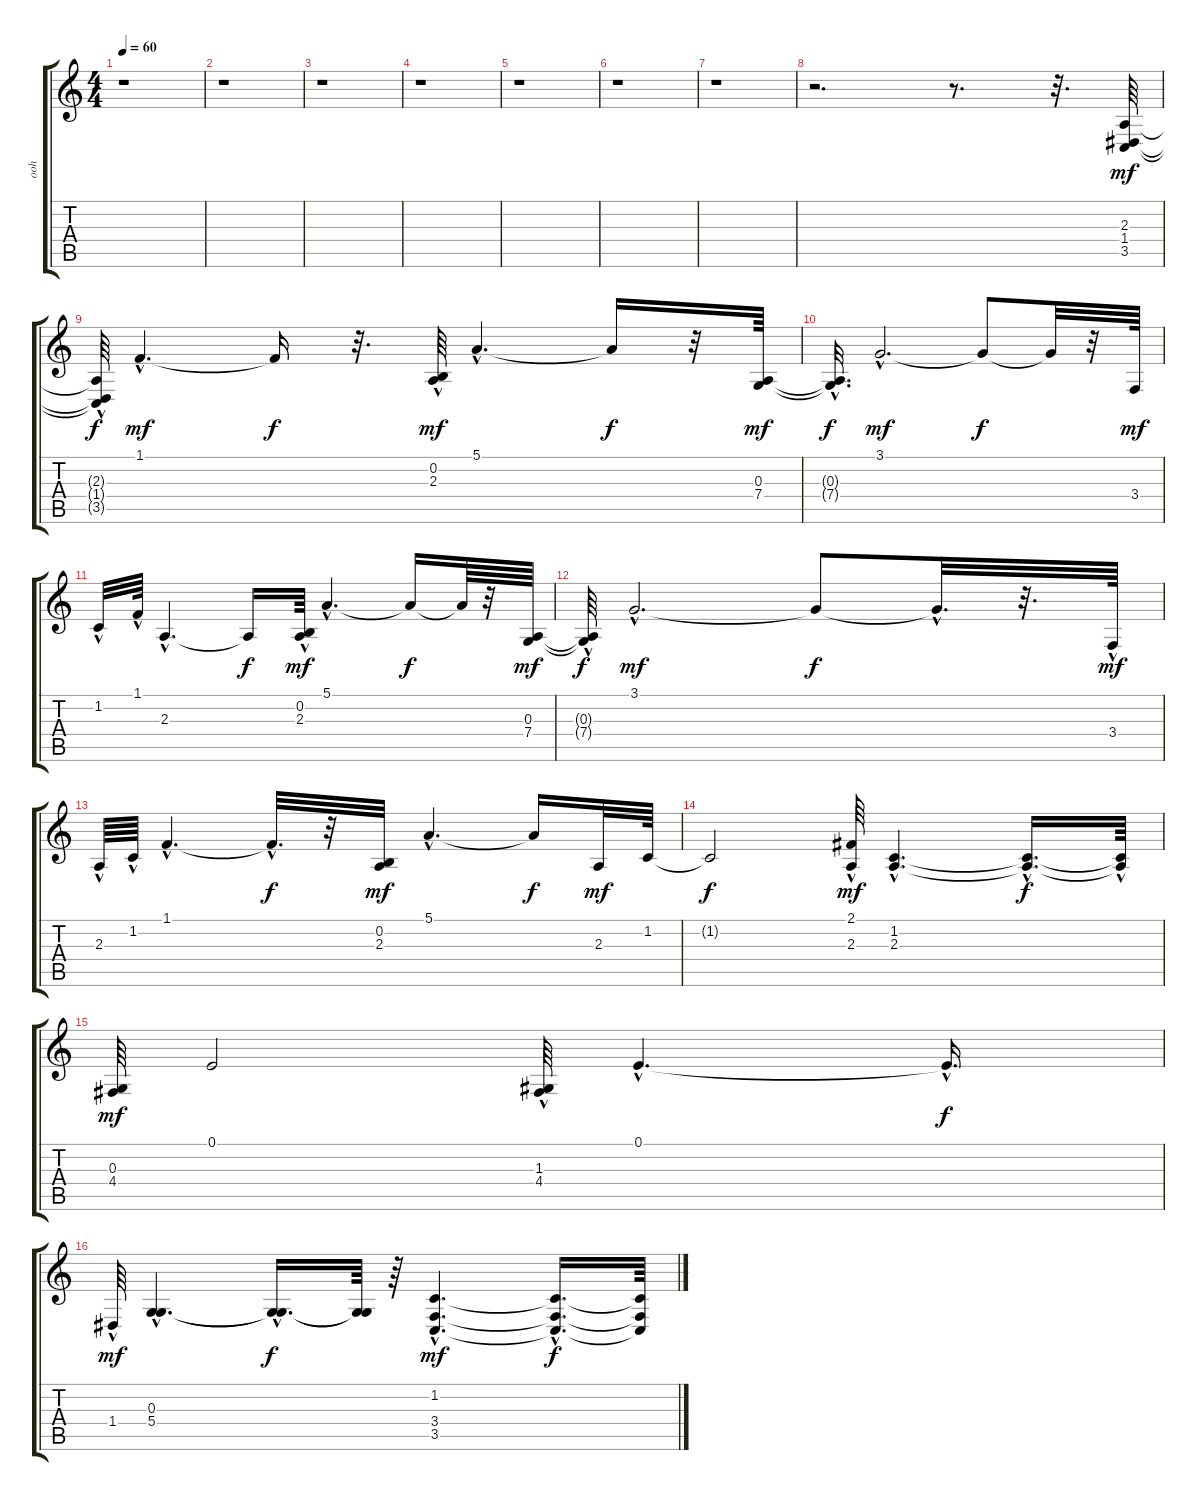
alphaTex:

\track ("ooh" "ooh") {instrument voiceoohs}
\staff {score tabs}
\tuning (E4 B3 G3 D3 A2 E2) {hide}
\ts (4 4)
\tempo 60
\clef g2
\ks c
r.1{dy f} |
r.1 |
r.1 |
r.1 |
r.1 |
r.1 |
r.1 |
r.2{d} r.8{d} r.32{d} (2.3 1.4 3.5).64{dy mf} |
(2.3{hac t} 1.4{hac t} 3.5{hac t}).64{dy f} 1.1{hac}.4{d dy mf} 1.1{t}.16{dy f} r.32{d} (0.2{hac} 2.3{hac}).64{dy mf} 5.1{hac}.4{d} 5.1{t}.16{dy f} r.32 (0.3 7.4).64{dy mf} |
(0.3{hac t} 7.4{hac t}).32{d dy f} 3.1{hac}.2{d dy mf} 3.1{t}.8{dy f} 3.1{t}.32 r.32 3.4.64{dy mf} |
1.2{hac}.32 1.1{hac}.64 2.3{hac}.4{d} 2.3{t}.16{dy f} (0.2{hac} 2.3{hac}).64{dy mf} 5.1{hac}.4{d} 5.1{t}.16{dy f} 5.1{t}.64 r.32 (0.3 7.4).64{dy mf} |
(0.3{hac t} 7.4{hac t}).64{dy f} 3.1{hac}.2{d dy mf} 3.1{t}.8{dy f} 3.1{hac t}.32{d} r.32{d} 3.4{hac}.64{dy mf} |
2.3{hac}.64 1.2{hac}.64 1.1{hac}.4{d} 1.1{hac t}.32{d dy f} r.32 (0.2 2.3).32{dy mf} 5.1{hac}.4{d} 5.1{t}.16{dy f} 2.3.32{dy mf} 1.2.64 |
1.2{t}.2{dy f} (2.1{hac} 2.3).64{dy mf} (1.2{hac} 2.3{hac}).4{d} (1.2{hac t} 2.3{hac t}).16{d dy f} (1.2{hac t} 2.3{t}).64 |
(0.3 4.4).64{dy mf} 0.1.2 (1.3 4.4{hac}).64 0.1{hac}.4{d} 0.1{hac t}.16{d dy f} |
1.4{hac}.64{dy mf} (0.3{hac} 5.4{hac}).4{d} (0.3{hac t} 5.4{hac t}).16{d dy f} (0.3{t} 5.4{t}).64 r.64 (1.2{hac} 3.4{hac} 3.5{hac}).4{d dy mf} (1.2{hac t} 3.4{hac t} 3.5{hac t}).16{d dy f} (1.2{t} 3.4{t} 3.5{t}).64
